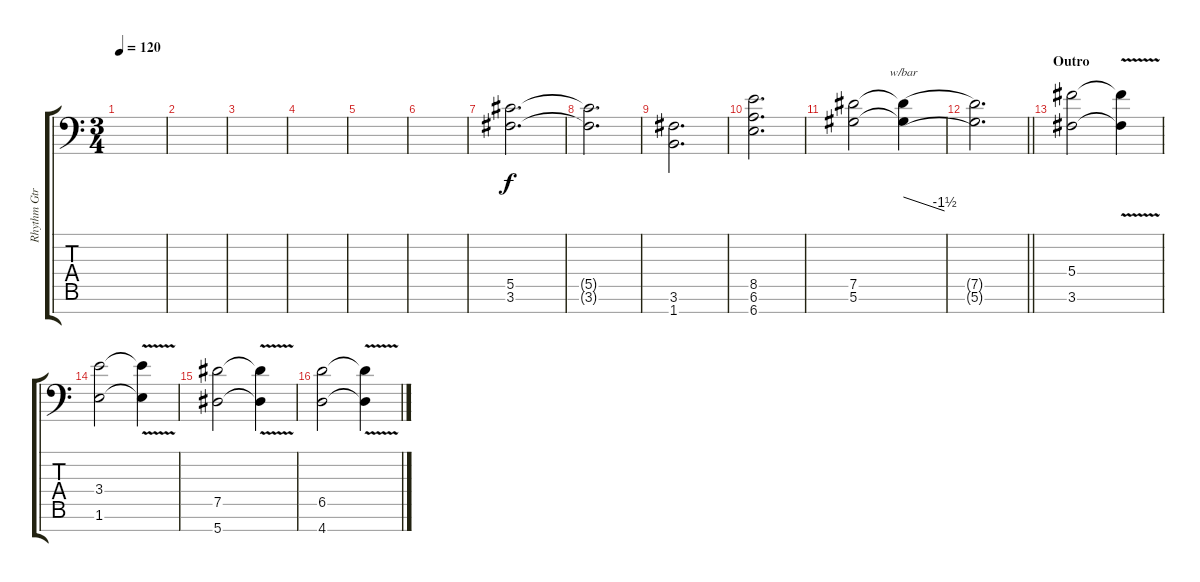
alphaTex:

\track ("Rhythm Gtr" "Rhythm Gtr") {instrument distortionguitar}
\staff {score tabs}
\tuning (Eb4 Bb3 Gb3 Db3 Ab2 Eb2 Bb1) {hide}
\ts (3 4)
\tempo 120
\clef f4
\ks c
|
|
|
|
|
|
(5.5 3.6).2{d} |
(5.5{t} 3.6{t}).2{d} |
(3.6 1.7).2{d} |
(8.5 6.6 6.7).2{d} |
(7.5 5.6).2 (7.5{t} 5.6{t}).4{tbe (dive default 0 0 60 -6)} |
\barLineRight lightlight
(7.5{t} 5.6{t}).2{d} |
\section ("" "Outro")
(5.4 3.6).2 (5.4{v t} 3.6{v t}).4 |
(3.4 1.6).2 (3.4{v t} 1.6{v t}).4 |
(7.5 5.7).2 (7.5{v t} 5.7{v t}).4 |
(6.5 4.7).2 (6.5{v t} 4.7{v t}).4
